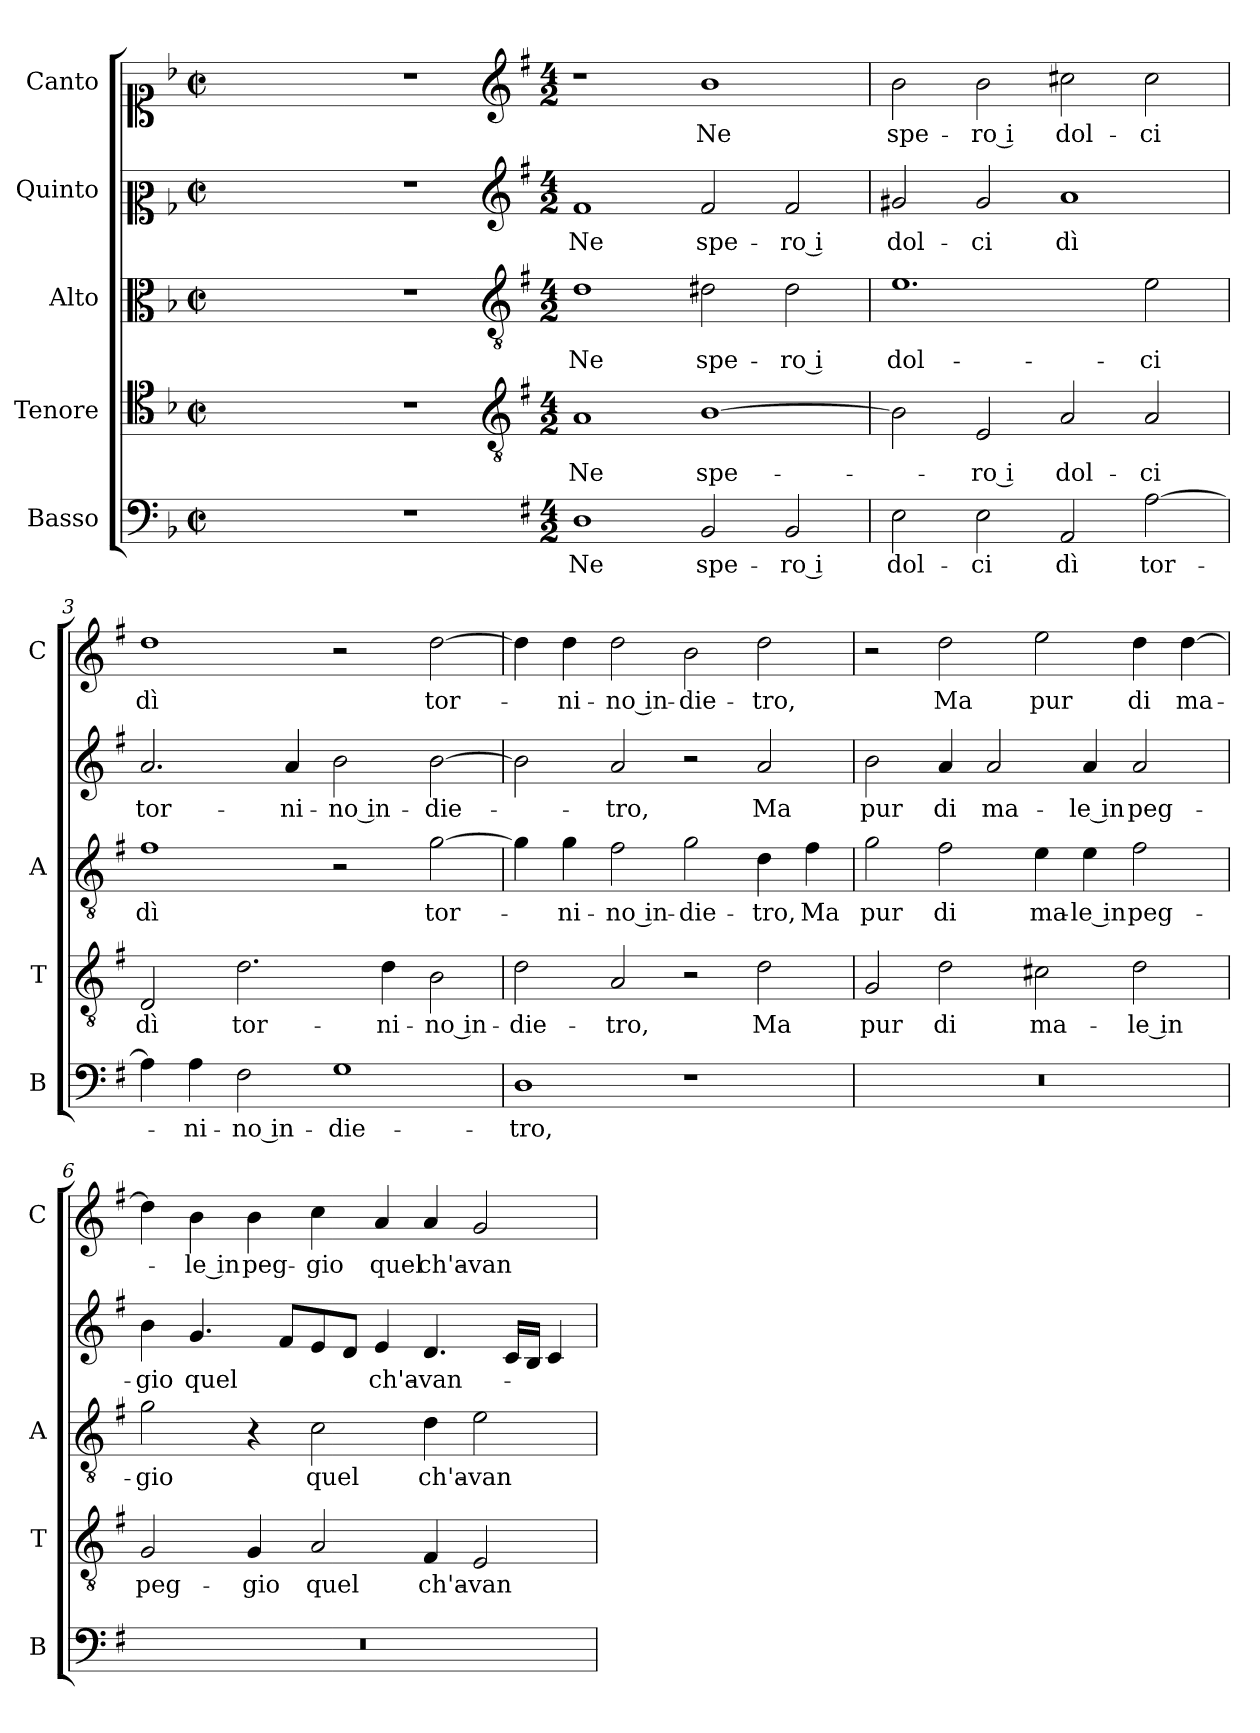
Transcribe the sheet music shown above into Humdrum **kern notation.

**kern	**text	**kern	**text	**kern	**text	**kern	**text	**kern	**text
*part5	*part5	*part4	*part4	*part3	*part3	*part2	*part2	*part1	*part1
*staff5	*staff5	*staff4	*staff4	*staff3	*staff3	*staff2	*staff2	*staff1	*staff1
*I"Basso	*	*I"Tenore	*	*I"Alto	*	*I"Quinto	*	*I"Canto	*
*I'B	*	*I'T	*	*I'A	*	*	*	*I'C	*
*clefF4	*	*clefC4	*	*clefC3	*	*clefC2	*	*clefC1	*
*k[b-]	*	*k[b-]	*	*k[b-]	*	*k[b-]	*	*k[b-]	*
*F:	*	*F:	*	*F:	*	*F:	*	*F:	*
*M2/2	*	*M2/2	*	*M2/2	*	*M2/2	*	*M2/2	*
*met(c|)	*	*met(c|)	*	*met(c|)	*	*met(c|)	*	*met(c|)	*
=	=	=	=	=	=	=	=	=	=
1ryy	.	1ryy	.	1ryy	.	1ryy	.	1ryy	.
=1X-	=1X-	=1X-	=1X-	=1X-	=1X-	=1X-	=1X-	=1X-	=1X-
1r	.	1r	.	1r	.	1r	.	1r	.
=1-	=1-	=1-	=1-	=1-	=1-	=1-	=1-	=1-	=1-
*	*	*clefGv2	*	*clefGv2	*	*clefG2	*	*clefG2	*
*k[f#]	*	*k[f#]	*	*k[f#]	*	*k[f#]	*	*k[f#]	*
*G:	*	*G:	*	*G:	*	*G:	*	*G:	*
*M4/2	*	*M4/2	*	*M4/2	*	*M4/2	*	*M4/2	*
!	!LO:LY:b	!	!LO:LY:b	!	!LO:LY:b	!	!LO:LY:b	!	!
1D	Ne	1A	Ne	1d	Ne	1f#	Ne	1r	.
!	!LO:LY:b	!	!LO:LY:b	!	!LO:LY:b	!	!LO:LY:b	!	!LO:LY:b
2BB/	spe-	[1B	spe-	2d#X\	spe-	2f#/	spe-	1b	Ne
!	!LO:LY:b	!	!	!	!LO:LY:b	!	!LO:LY:b	!	!
2BB/	-ro i	.	.	2d#\	-ro i	2f#/	-ro i	.	.
=2	=2	=2	=2	=2	=2	=2	=2	=2	=2
!	!LO:LY:b	!	!	!	!LO:LY:b	!	!LO:LY:b	!	!LO:LY:b
2E\	dol-	2B\]	.	1.e	dol-	2g#X/	dol-	2b\	spe-
!	!LO:LY:b	!	!LO:LY:b	!	!	!	!LO:LY:b	!	!LO:LY:b
2E\	-ci	2E/	-ro i	.	.	2g#/	-ci	2b\	-ro i
!	!LO:LY:b	!	!LO:LY:b	!	!	!	!LO:LY:b	!	!LO:LY:b
2AA/	dì	2A/	dol-	.	.	1a	dì	2cc#X\	dol-
!	!LO:LY:b	!	!LO:LY:b	!	!LO:LY:b	!	!	!	!LO:LY:b
[2A\	tor-	2A/	-ci	2e\	-ci	.	.	2cc#\	-ci
=3	=3	=3	=3	=3	=3	=3	=3	=3	=3
!	!	!	!LO:LY:b	!	!LO:LY:b	!	!LO:LY:b	!	!LO:LY:b
4A\]	.	2D/	dì	1f#	dì	2.a/	tor-	1dd	dì
!	!LO:LY:b	!	!	!	!	!	!	!	!
4A\	-ni-	.	.	.	.	.	.	.	.
!	!LO:LY:b	!	!LO:LY:b	!	!	!	!	!	!
2F#\	-no in-	2.d\	tor-	.	.	.	.	.	.
!	!	!	!	!	!	!	!LO:LY:b	!	!
.	.	.	.	.	.	4a/	-ni-	.	.
!	!LO:LY:b	!	!	!	!	!	!LO:LY:b	!	!
1G	-die-	.	.	2r	.	2b\	-no in-	2r	.
!	!	!	!LO:LY:b	!	!	!	!	!	!
.	.	4d\	-ni-	.	.	.	.	.	.
!	!	!	!LO:LY:b	!	!LO:LY:b	!	!LO:LY:b	!	!LO:LY:b
.	.	2B\	-no in-	[2g\	tor-	[2b\	-die-	[2dd\	tor-
!!LO:LB:g=z
=4	=4	=4	=4	=4	=4	=4	=4	=4	=4
!	!LO:LY:b	!	!LO:LY:b	!	!	!	!	!	!
1D	-tro,	2d\	-die-	4g\]	.	2b\]	.	4dd\]	.
!	!	!	!	!	!LO:LY:b	!	!	!	!LO:LY:b
.	.	.	.	4g\	-ni-	.	.	4dd\	-ni-
!	!	!	!LO:LY:b	!	!LO:LY:b	!	!LO:LY:b	!	!LO:LY:b
.	.	2A/	-tro,	2f#\	-no in-	2a/	-tro,	2dd\	-no in-
!	!	!	!	!	!LO:LY:b	!	!	!	!LO:LY:b
1r	.	2r	.	2g\	-die-	2r	.	2b\	-die-
!	!	!	!LO:LY:b	!	!LO:LY:b	!	!LO:LY:b	!	!LO:LY:b
.	.	2d\	Ma	4d\	-tro,	2a/	Ma	2dd\	-tro,
!	!	!	!	!	!LO:LY:b	!	!	!	!
.	.	.	.	4f#\	Ma	.	.	.	.
=5	=5	=5	=5	=5	=5	=5	=5	=5	=5
!	!	!	!LO:LY:b	!	!LO:LY:b	!	!LO:LY:b	!	!
0r	.	2G/	pur	2g\	pur	2b\	pur	2r	.
!	!	!	!LO:LY:b	!	!LO:LY:b	!	!LO:LY:b	!	!LO:LY:b
.	.	2d\	di	2f#\	di	4a/	di	2dd\	Ma
!	!	!	!	!	!	!	!LO:LY:b	!	!
.	.	.	.	.	.	2a/	ma-	.	.
!	!	!	!LO:LY:b	!	!LO:LY:b	!	!	!	!LO:LY:b
.	.	2c#X\	ma-	4e\	ma-	.	.	2ee\	pur
!	!	!	!	!	!LO:LY:b	!	!LO:LY:b	!	!
.	.	.	.	4e\	-le in	4a/	-le in	.	.
!	!	!	!LO:LY:b	!	!LO:LY:b	!	!LO:LY:b	!	!LO:LY:b
.	.	2d\	-le in	2f#\	peg-	2a/	peg-	4dd\	di
!	!	!	!	!	!	!	!	!	!LO:LY:b
.	.	.	.	.	.	.	.	[4dd\	ma-
=6	=6	=6	=6	=6	=6	=6	=6	=6	=6
!	!	!	!LO:LY:b	!	!LO:LY:b	!	!LO:LY:b	!	!
0r	.	2G/	peg-	2g\	-gio	4b\	-gio	4dd\]	.
!	!	!	!	!	!	!	!LO:LY:b	!	!LO:LY:b
.	.	.	.	.	.	4.g/	quel	4b\	-le in
!	!	!	!LO:LY:b	!	!	!	!	!	!LO:LY:b
.	.	4G/	-gio	4r	.	.	.	4b\	peg-
.	.	.	.	.	.	8f#/L	.	.	.
!	!	!	!LO:LY:b	!	!LO:LY:b	!	!	!	!LO:LY:b
.	.	2A/	quel	2c\	quel	8e/	.	4cc\	-gio
.	.	.	.	.	.	8d/J	.	.	.
!	!	!	!	!	!	!	!LO:LY:b	!	!LO:LY:b
.	.	.	.	.	.	4e/	ch'a-	4a/	quel
!	!	!	!LO:LY:b	!	!LO:LY:b	!	!LO:LY:b	!	!LO:LY:b
.	.	4F#/	ch'a-	4d\	ch'a-	4.d/	-van-	4a/	ch'a-
!	!	!	!LO:LY:b	!	!LO:LY:b	!	!	!	!LO:LY:b
.	.	2E/	-van-	2e\	-van-	.	.	2g/	-van-
.	.	.	.	.	.	16c/LL	.	.	.
.	.	.	.	.	.	16B/JJ	.	.	.
.	.	.	.	.	.	4c/	.	.	.
=	=	=	=	=	=	=	=	=	=
*-	*-	*-	*-	*-	*-	*-	*-	*-	*-
